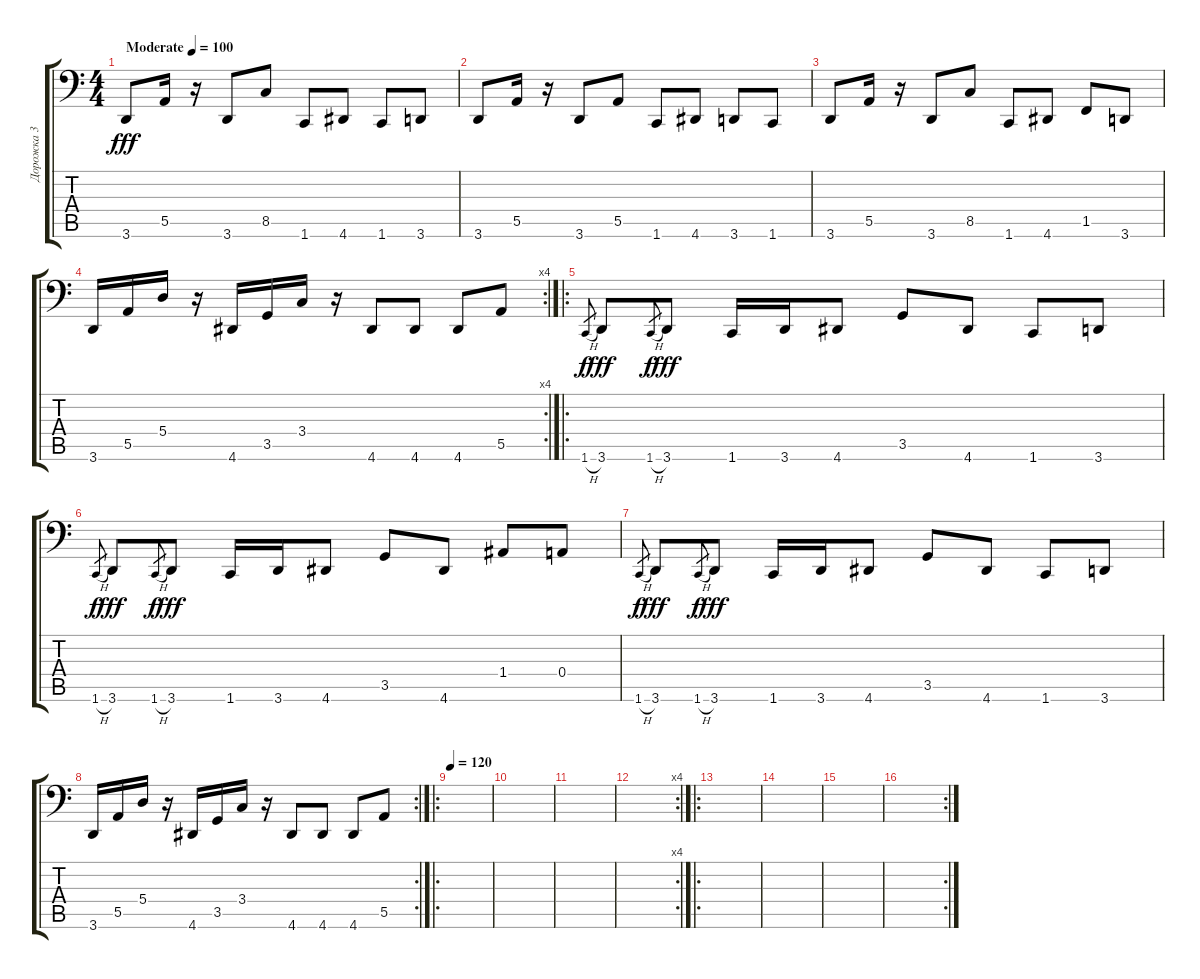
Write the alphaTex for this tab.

\track ("Дорожка 3" "Дорожка 3") {instrument electricbasspick}
\staff {score tabs}
\tuning (B2 Gb2 D2 A1 E1 B0) {hide}
\ts (4 4)
\tempo (100 "Moderate")
\clef f4
\ks c
3.6.8{dy fff instrument electricbasspick} 5.5.16 r.16 3.6.8 8.5.8 1.6.8 4.6.8 1.6.8 3.6.8 |
3.6.8 5.5.16 r.16 3.6.8 5.5.8 1.6.8 4.6.8 3.6.8 1.6.8 |
3.6.8 5.5.16 r.16 3.6.8 8.5.8 1.6.8 4.6.8 1.5.8 3.6.8 |
\rc 4
3.6.16 5.5.16 5.4.16 r.16 4.6.16 3.5.16 3.4.16 r.16 4.6.8 4.6.8 4.6.8 5.5.8 |
\ro
1.6{h}.8{gr dy f} 3.6.8{dy fff} 1.6{h}.8{gr dy f} 3.6.8{dy fff} 1.6.16 3.6.16 4.6.8 3.5.8 4.6.8 1.6.8 3.6.8 |
1.6{h}.8{gr dy f} 3.6.8{dy fff} 1.6{h}.8{gr dy f} 3.6.8{dy fff} 1.6.16 3.6.16 4.6.8 3.5.8 4.6.8 1.4.8 0.4.8 |
1.6{h}.8{gr dy f} 3.6.8{dy fff} 1.6{h}.8{gr dy f} 3.6.8{dy fff} 1.6.16 3.6.16 4.6.8 3.5.8 4.6.8 1.6.8 3.6.8 |
\rc 2
3.6.16 5.5.16 5.4.16 r.16 4.6.16 3.5.16 3.4.16 r.16 4.6.8 4.6.8 4.6.8 5.5.8 |
\ro
\tempo 120
|
|
|
\rc 4
|
\ro
|
|
|
\rc 2
